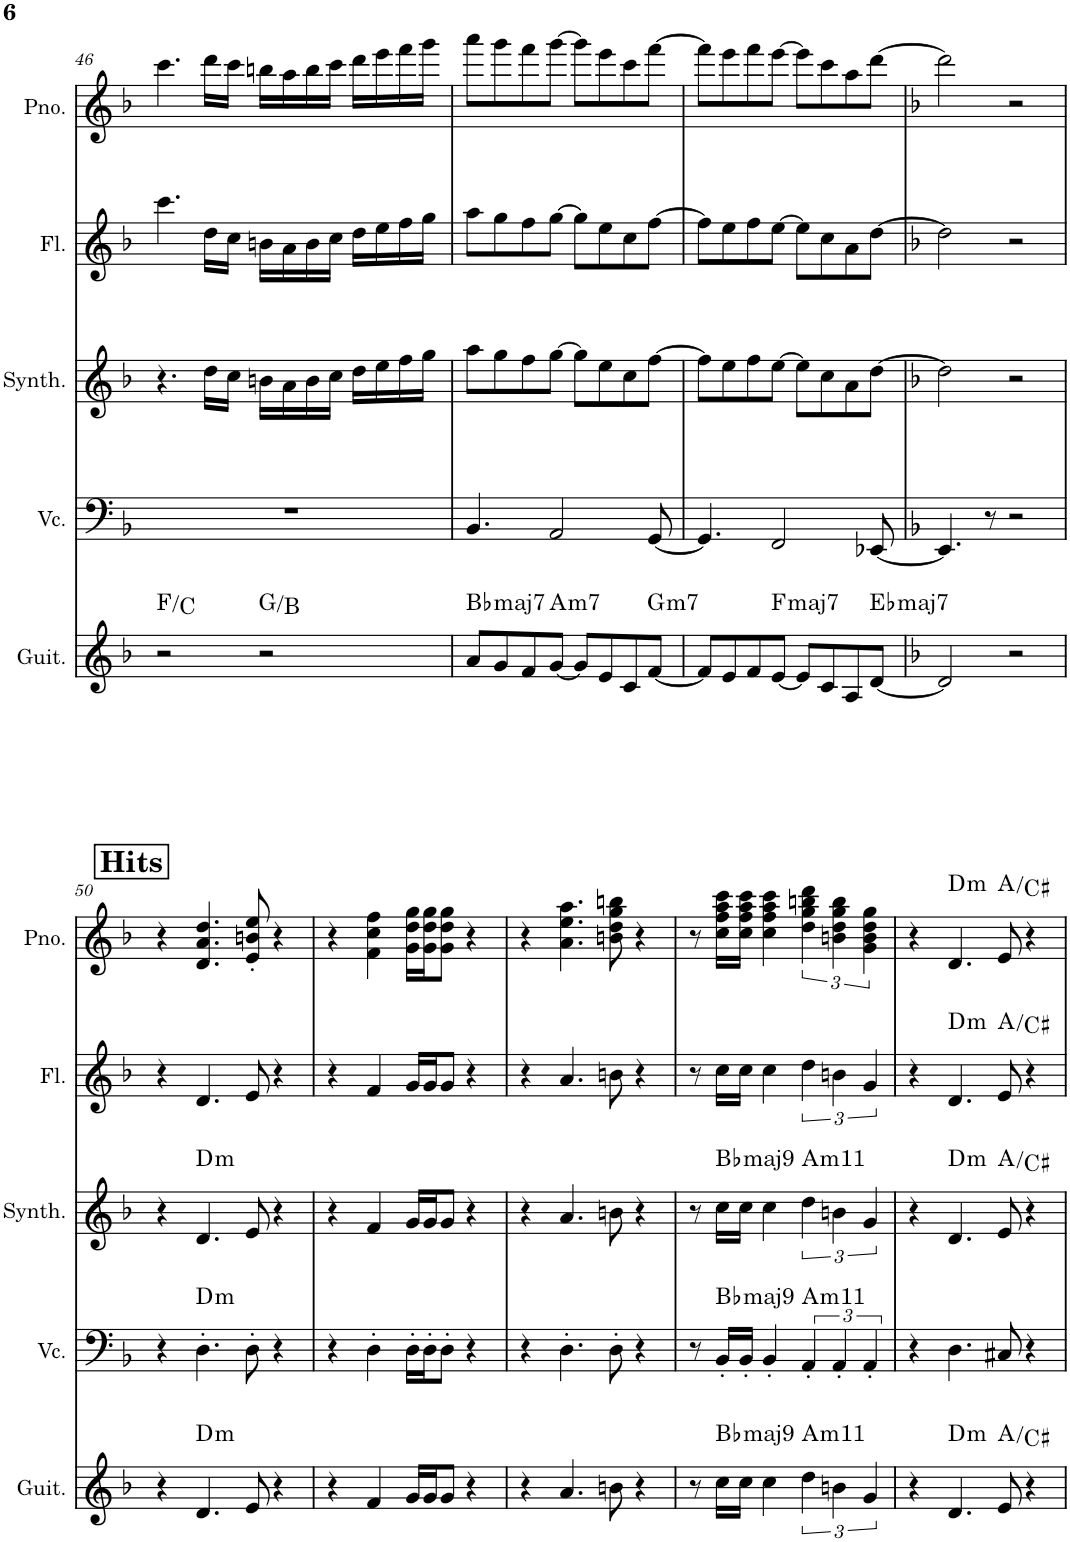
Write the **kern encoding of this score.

**kern	**harte	**kern	**harte	**kern	**harte	**kern	**harte	**kern	**harte
*part5	*part5	*part4	*part4	*part3	*part3	*part2	*part2	*part1	*part1
*staff5	*	*staff4	*	*staff3	*	*staff2	*	*staff1	*
*I"Classical Guitar	*	*I"Violoncello	*	*I"Sine Synthesizer	*	*I"Flute	*	*I"Piano	*
*I'Guit.	*	*I'Vc.	*	*I'Synth.	*	*I'Fl.	*	*I'Pno.	*
!!LO:PB:g=z
*clefG2	*	*clefF4	*	*clefG2	*	*clefG2	*	*clefG2	*
*k[b-]	*	*k[b-]	*	*k[b-]	*	*k[b-]	*	*k[b-]	*
*M4/4	*	*M4/4	*	*M4/4	*	*M4/4	*	*M4/4	*
=46	=46	=46	=46	=46	=46	=46	=46	=46	=46
2r	F:maj/5	1r	.	4.r	.	4.ccc\	.	4.ccc\	.
.	.	.	.	16dd\LL	.	16dd\LL	.	16ddd\LL	.
.	.	.	.	16cc\JJ	.	16cc\JJ	.	16ccc\JJ	.
2r	G:maj/3	.	.	16bn\LL	.	16bn\LL	.	16bbn\LL	.
.	.	.	.	16a\	.	16a\	.	16aa\	.
.	.	.	.	16b\	.	16b\	.	16bb\	.
.	.	.	.	16cc\JJ	.	16cc\JJ	.	16ccc\JJ	.
.	.	.	.	16dd\LL	.	16dd\LL	.	16ddd\LL	.
.	.	.	.	16ee\	.	16ee\	.	16eee\	.
.	.	.	.	16ff\	.	16ff\	.	16fff\	.
.	.	.	.	16gg\JJ	.	16gg\JJ	.	16ggg\JJ	.
=47	=47	=47	=47	=47	=47	=47	=47	=47	=47
!	!LO:H:kt=maj7	!	!	!	!	!	!	!	!
8a/L	Bb:maj7	4.BB-/	.	8aa\L	.	8aa\L	.	8aaa\L	.
8g/	.	.	.	8gg\	.	8gg\	.	8ggg\	.
8f/	.	.	.	8ff\	.	8ff\	.	8fff\	.
!	!LO:H:kt=m7	!	!	!	!	!	!	!	!
[8g/J	A:min7	2AA/	.	[8gg\J	.	[8gg\J	.	[8ggg\J	.
8g/L]	.	.	.	8gg\L]	.	8gg\L]	.	8ggg\L]	.
8e/	.	.	.	8ee\	.	8ee\	.	8eee\	.
8c/	.	.	.	8cc\	.	8cc\	.	8ccc\	.
!	!LO:H:kt=m7	!	!	!	!	!	!	!	!
[8f/J	G:min7	[8GG/	.	[8ff\J	.	[8ff\J	.	[8fff\J	.
=48	=48	=48	=48	=48	=48	=48	=48	=48	=48
8f/L]	.	4.GG/]	.	8ff\L]	.	8ff\L]	.	8fff\L]	.
8e/	.	.	.	8ee\	.	8ee\	.	8eee\	.
8f/	.	.	.	8ff\	.	8ff\	.	8fff\	.
!	!LO:H:kt=maj7	!	!	!	!	!	!	!	!
[8e/J	F:maj7	2FF/	.	[8ee\J	.	[8ee\J	.	[8eee\J	.
8e/L]	.	.	.	8ee\L]	.	8ee\L]	.	8eee\L]	.
8c/	.	.	.	8cc\	.	8cc\	.	8ccc\	.
8A/	.	.	.	8a\	.	8a\	.	8aa\	.
!	!LO:H:kt=maj7	!	!	!	!	!	!	!	!
[8d/J	Eb:maj7	[8EE-X/	.	[8dd\J	.	[8dd\J	.	[8ddd\J	.
=49	=49	=49	=49	=49	=49	=49	=49	=49	=49
*k[b-]	*	*k[b-]	*	*k[b-]	*	*k[b-]	*	*k[b-]	*
2d/]	.	4.EE-/]	.	2dd\]	.	2dd\]	.	2ddd\]	.
.	.	8r	.	.	.	.	.	.	.
2r	.	2r	.	2r	.	2r	.	2r	.
!!LO:LB:g=z
!!LO:REH:place=s1:a:B:cj:fs=14:t=Hits
=50	=50	=50	=50	=50	=50	=50	=50	=50	=50
4r	.	4r	.	4r	.	4r	.	4r	.
!	!LO:H:kt=m	!	!LO:H:kt=m	!	!LO:H:kt=m	!	!	!	!
4.d/	D:min	4.D'\	D:min	4.d/	D:min	4.d/	.	4.d/ 4.a/ 4.dd/	.
8e/	.	8D'\	.	8e/	.	8e/	.	8e/' 8bn/' 8ee/'	.
4r	.	4r	.	4r	.	4r	.	4r	.
=51	=51	=51	=51	=51	=51	=51	=51	=51	=51
4r	.	4r	.	4r	.	4r	.	4r	.
4f/	.	4D'\	.	4f/	.	4f/	.	4f\ 4cc\ 4ff\	.
16g/LL	.	16D'\LL	.	16g/LL	.	16g/LL	.	16g\ 16dd\ 16gg\LL	.
16g/J	.	16D'\J	.	16g/J	.	16g/J	.	16g\ 16dd\ 16gg\J	.
8g/J	.	8D'\J	.	8g/J	.	8g/J	.	8g\ 8dd\ 8gg\J	.
4r	.	4r	.	4r	.	4r	.	4r	.
=52	=52	=52	=52	=52	=52	=52	=52	=52	=52
4r	.	4r	.	4r	.	4r	.	4r	.
4.a/	.	4.D'\	.	4.a/	.	4.a/	.	4.a\ 4.ee\ 4.aa\	.
8bn\	.	8D'\	.	8bn\	.	8bn\	.	8bn\ 8dd\ 8gg\ 8bbn\	.
4r	.	4r	.	4r	.	4r	.	4r	.
=53	=53	=53	=53	=53	=53	=53	=53	=53	=53
8r	.	8r	.	8r	.	8r	.	8r	.
!	!LO:H:kt=maj9	!	!LO:H:kt=maj9	!	!LO:H:kt=maj9	!	!	!	!
16cc\LL	Bb:maj9	16BB-'/LL	Bb:maj9	16cc\LL	Bb:maj9	16cc\LL	.	16cc\ 16ff\ 16aa\ 16ccc\LL	.
16cc\JJ	.	16BB-'/JJ	.	16cc\JJ	.	16cc\JJ	.	16cc\ 16ff\ 16aa\ 16ccc\JJ	.
4cc\	.	4BB-'/	.	4cc\	.	4cc\	.	4cc\ 4ff\ 4aa\ 4ccc\	.
!	!LO:H:kt=m11	!	!LO:H:kt=m11	!	!LO:H:kt=m11	!	!	!	!
6dd\	A:min9(11)	6AA'/	A:min9(11)	6dd\	A:min9(11)	6dd\	.	6dd\ 6gg\ 6bbn\ 6ddd\	.
6bn\	.	6AA'/	.	6bn\	.	6bn\	.	6bn\ 6dd\ 6gg\ 6bb\	.
6g/	.	6AA'/	.	6g/	.	6g/	.	6g\ 6b\ 6dd\ 6gg\	.
=54	=54	=54	=54	=54	=54	=54	=54	=54	=54
4r	.	4r	.	4r	.	4r	.	4r	.
!	!LO:H:kt=m	!	!	!	!LO:H:kt=m	!	!LO:H:kt=m	!	!LO:H:kt=m
4.d/	D:min	4.D\	.	4.d/	D:min	4.d/	D:min	4.d/	D:min
8e/	A:maj/3	8C#X/	.	8e/	A:maj/3	8e/	A:maj/3	8e/	A:maj/3
4r	.	4r	.	4r	.	4r	.	4r	.
=	=	=	=	=	=	=	=	=	=
*-	*-	*-	*-	*-	*-	*-	*-	*-	*-
